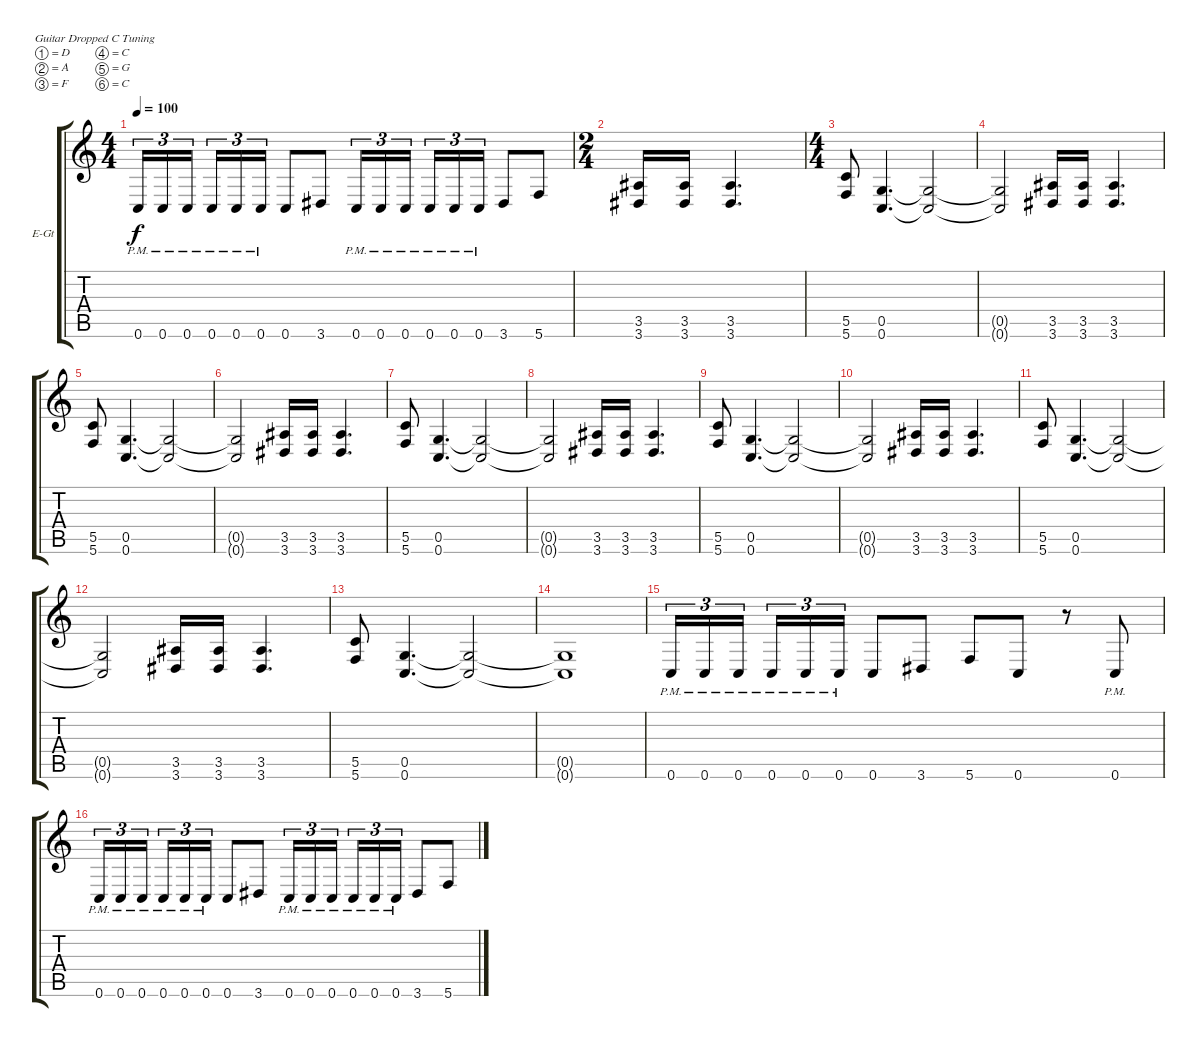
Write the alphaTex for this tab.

\bracketExtendMode groupsimilarinstruments
\firstSystemTrackNameOrientation horizontal
\otherSystemsTrackNameOrientation horizontal
\track ("Kirk Hammett (Lead Guitar)" "E-Gt") {instrument distortionguitar}
\staff {score tabs}
\tuning (D4 A3 F3 C3 G2 C2)
\ts (4 4)
\tempo 100
\clef g2
\ks c
0.6{pm}.16{tu (3 2) dy f} 0.6{pm}.16{tu (3 2)} 0.6{pm}.16{tu (3 2)} 0.6{pm}.16{tu (3 2)} 0.6{pm}.16{tu (3 2)} 0.6{pm}.16{tu (3 2)} 0.6.8 3.6.8 0.6{pm}.16{tu (3 2)} 0.6{pm}.16{tu (3 2)} 0.6{pm}.16{tu (3 2)} 0.6{pm}.16{tu (3 2)} 0.6{pm}.16{tu (3 2)} 0.6{pm}.16{tu (3 2)} 3.6.8 5.6.8 |
\ts (2 4)
(3.6 3.5).16 (3.6 3.5).16 (3.6 3.5).4{d} |
\ts (4 4)
(5.6 5.5).8 (0.6 0.5).4{d} (0.6{t} 0.5{t}).2 |
(0.6{t} 0.5{t}).2 (3.6 3.5).16 (3.6 3.5).16 (3.6 3.5).4{d} |
(5.6 5.5).8 (0.6 0.5).4{d} (0.6{t} 0.5{t}).2 |
(0.6{t} 0.5{t}).2 (3.6 3.5).16 (3.6 3.5).16 (3.6 3.5).4{d} |
(5.6 5.5).8 (0.6 0.5).4{d} (0.6{t} 0.5{t}).2 |
(0.6{t} 0.5{t}).2 (3.6 3.5).16 (3.6 3.5).16 (3.6 3.5).4{d} |
(5.6 5.5).8 (0.6 0.5).4{d} (0.6{t} 0.5{t}).2 |
(0.6{t} 0.5{t}).2 (3.6 3.5).16 (3.6 3.5).16 (3.6 3.5).4{d} |
(5.6 5.5).8 (0.6 0.5).4{d} (0.6{t} 0.5{t}).2 |
(0.6{t} 0.5{t}).2 (3.6 3.5).16 (3.6 3.5).16 (3.6 3.5).4{d} |
(5.6 5.5).8 (0.6 0.5).4{d} (0.6{t} 0.5{t}).2 |
(0.6{t} 0.5{t}).1 |
0.6{pm}.16{tu (3 2)} 0.6{pm}.16{tu (3 2)} 0.6{pm}.16{tu (3 2)} 0.6{pm}.16{tu (3 2)} 0.6{pm}.16{tu (3 2)} 0.6{pm}.16{tu (3 2)} 0.6.8 3.6.8 5.6.8 0.6.8 r.8 0.6{pm}.8 |
0.6{pm}.16{tu (3 2)} 0.6{pm}.16{tu (3 2)} 0.6{pm}.16{tu (3 2)} 0.6{pm}.16{tu (3 2)} 0.6{pm}.16{tu (3 2)} 0.6{pm}.16{tu (3 2)} 0.6.8 3.6.8 0.6{pm}.16{tu (3 2)} 0.6{pm}.16{tu (3 2)} 0.6{pm}.16{tu (3 2)} 0.6{pm}.16{tu (3 2)} 0.6{pm}.16{tu (3 2)} 0.6{pm}.16{tu (3 2)} 3.6.8 5.6.8
